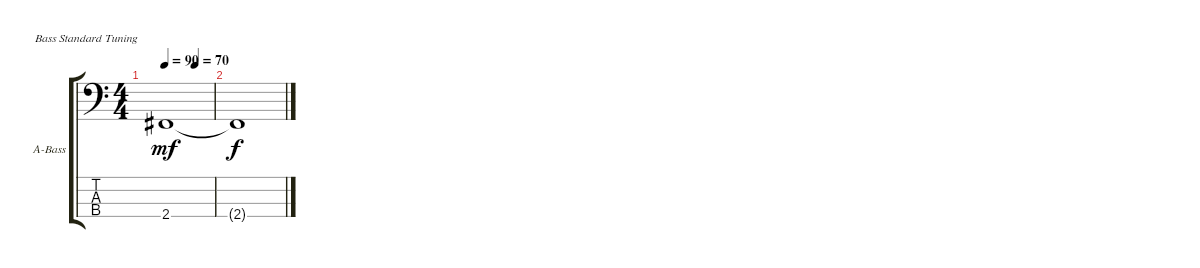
\bracketExtendMode groupsimilarinstruments
\firstSystemTrackNameOrientation horizontal
\otherSystemsTrackNameOrientation horizontal
\track ("Acoustic Bass" "A-Bass") {instrument acousticbass}
\staff {score tabs}
\tuning (G2 D2 A1 E1)
\ts (4 4)
\tempo 90
\tempo (70 0.625)
\clef f4
\scale
0.333333
\ks c
2.4.1{dy mf} |
2.4{t}.1{dy f}
